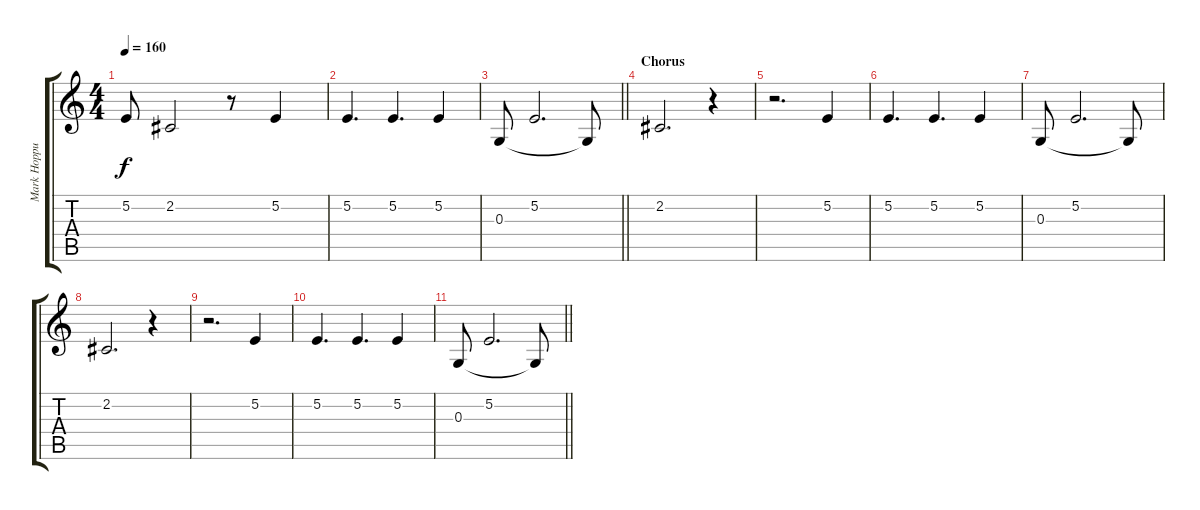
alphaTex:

\track ("Mark Hoppus Vocals" "Mark Hoppu") {instrument piccolo}
\staff {score tabs}
\tuning (E4 B3 G3 D3 A2 E2) {hide}
\ts (4 4)
\tempo 160
\clef g2
\ks c
5.2{t}.8{dy f} 2.2.2{beam merge} r.8{beam merge} 5.2.4 |
5.2.4{d} 5.2.4{d beam merge} 5.2.4 |
\barLineRight lightlight
0.3.8 5.2.2{d} 0.3{t}.8 |
\section ("" "Chorus")
2.2.2{d beam merge} r.4 |
r.2{d beam merge} 5.2.4 |
5.2.4{d} 5.2.4{d beam merge} 5.2.4 |
0.3.8 5.2.2{d} 0.3{t}.8 |
2.2.2{d beam merge} r.4 |
r.2{d beam merge} 5.2.4 |
5.2.4{d} 5.2.4{d beam merge} 5.2.4 |
\barLineRight lightlight
0.3.8 5.2.2{d} 0.3{t}.8
